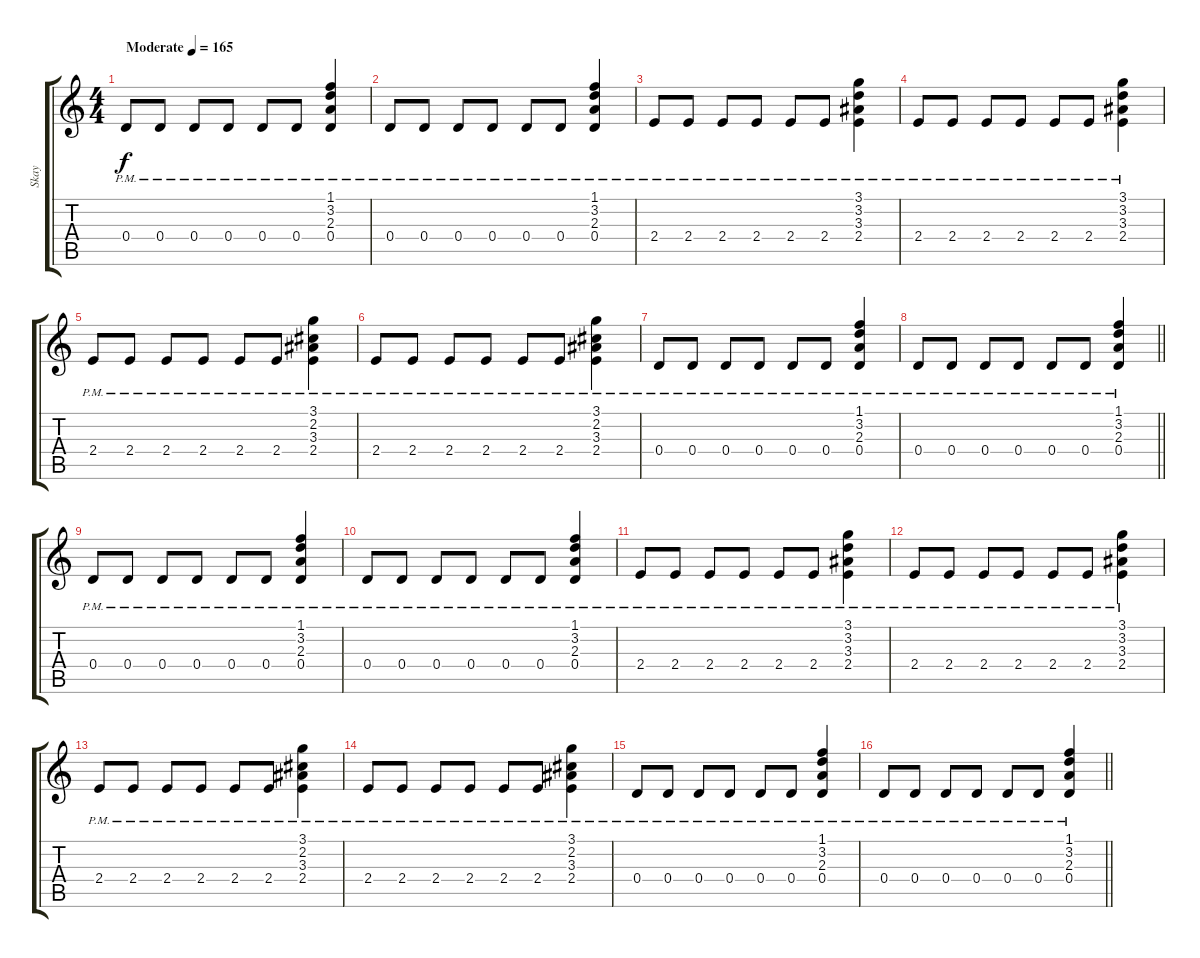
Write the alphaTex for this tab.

\track ("Skay" "Skay") {instrument electricguitarclean}
\staff {score tabs}
\tuning (E4 B3 G3 D3 A2 E2) {hide}
\ts (4 4)
\tempo (165 "Moderate")
\clef g2
\ks c
0.4{pm}.8{dy f instrument electricguitarclean} 0.4{pm}.8 0.4{pm}.8 0.4{pm}.8 0.4{pm}.8 0.4{pm}.8 (1.1 3.2 2.3{pm} 0.4).4 |
0.4{pm}.8 0.4{pm}.8 0.4{pm}.8 0.4{pm}.8 0.4{pm}.8 0.4{pm}.8 (1.1 3.2 2.3{pm} 0.4{pm}).4 |
2.4{pm}.8 2.4{pm}.8 2.4{pm}.8 2.4{pm}.8 2.4{pm}.8 2.4{pm}.8 (3.1 3.2 3.3{pm} 2.4{pm}).4 |
2.4{pm}.8 2.4{pm}.8 2.4{pm}.8 2.4{pm}.8 2.4{pm}.8 2.4{pm}.8 (3.1 3.2 3.3{pm} 2.4{pm}).4 |
2.4{pm}.8 2.4{pm}.8 2.4{pm}.8 2.4{pm}.8 2.4{pm}.8 2.4{pm}.8 (3.1 2.2 3.3{pm} 2.4{pm}).4 |
2.4{pm}.8 2.4{pm}.8 2.4{pm}.8 2.4{pm}.8 2.4{pm}.8 2.4{pm}.8 (3.1 2.2 3.3{pm} 2.4{pm}).4 |
0.4{pm}.8 0.4{pm}.8 0.4{pm}.8 0.4{pm}.8 0.4{pm}.8 0.4{pm}.8 (1.1 3.2 2.3{pm} 0.4{pm}).4 |
\barLineRight lightlight
0.4{pm}.8 0.4{pm}.8 0.4{pm}.8 0.4{pm}.8 0.4{pm}.8 0.4{pm}.8 (1.1 3.2 2.3{pm} 0.4{pm}).4 |
0.4{pm}.8 0.4{pm}.8 0.4{pm}.8 0.4{pm}.8 0.4{pm}.8 0.4{pm}.8 (1.1 3.2 2.3{pm} 0.4).4 |
0.4{pm}.8 0.4{pm}.8 0.4{pm}.8 0.4{pm}.8 0.4{pm}.8 0.4{pm}.8 (1.1 3.2 2.3{pm} 0.4{pm}).4 |
2.4{pm}.8 2.4{pm}.8 2.4{pm}.8 2.4{pm}.8 2.4{pm}.8 2.4{pm}.8 (3.1 3.2 3.3{pm} 2.4{pm}).4 |
2.4{pm}.8 2.4{pm}.8 2.4{pm}.8 2.4{pm}.8 2.4{pm}.8 2.4{pm}.8 (3.1 3.2 3.3{pm} 2.4{pm}).4 |
2.4{pm}.8 2.4{pm}.8 2.4{pm}.8 2.4{pm}.8 2.4{pm}.8 2.4{pm}.8 (3.1 2.2 3.3{pm} 2.4{pm}).4 |
2.4{pm}.8 2.4{pm}.8 2.4{pm}.8 2.4{pm}.8 2.4{pm}.8 2.4{pm}.8 (3.1 2.2 3.3{pm} 2.4{pm}).4 |
0.4{pm}.8 0.4{pm}.8 0.4{pm}.8 0.4{pm}.8 0.4{pm}.8 0.4{pm}.8 (1.1 3.2 2.3{pm} 0.4{pm}).4 |
\barLineRight lightlight
0.4{pm}.8 0.4{pm}.8 0.4{pm}.8 0.4{pm}.8 0.4{pm}.8 0.4{pm}.8 (1.1 3.2 2.3{pm} 0.4{pm}).4
